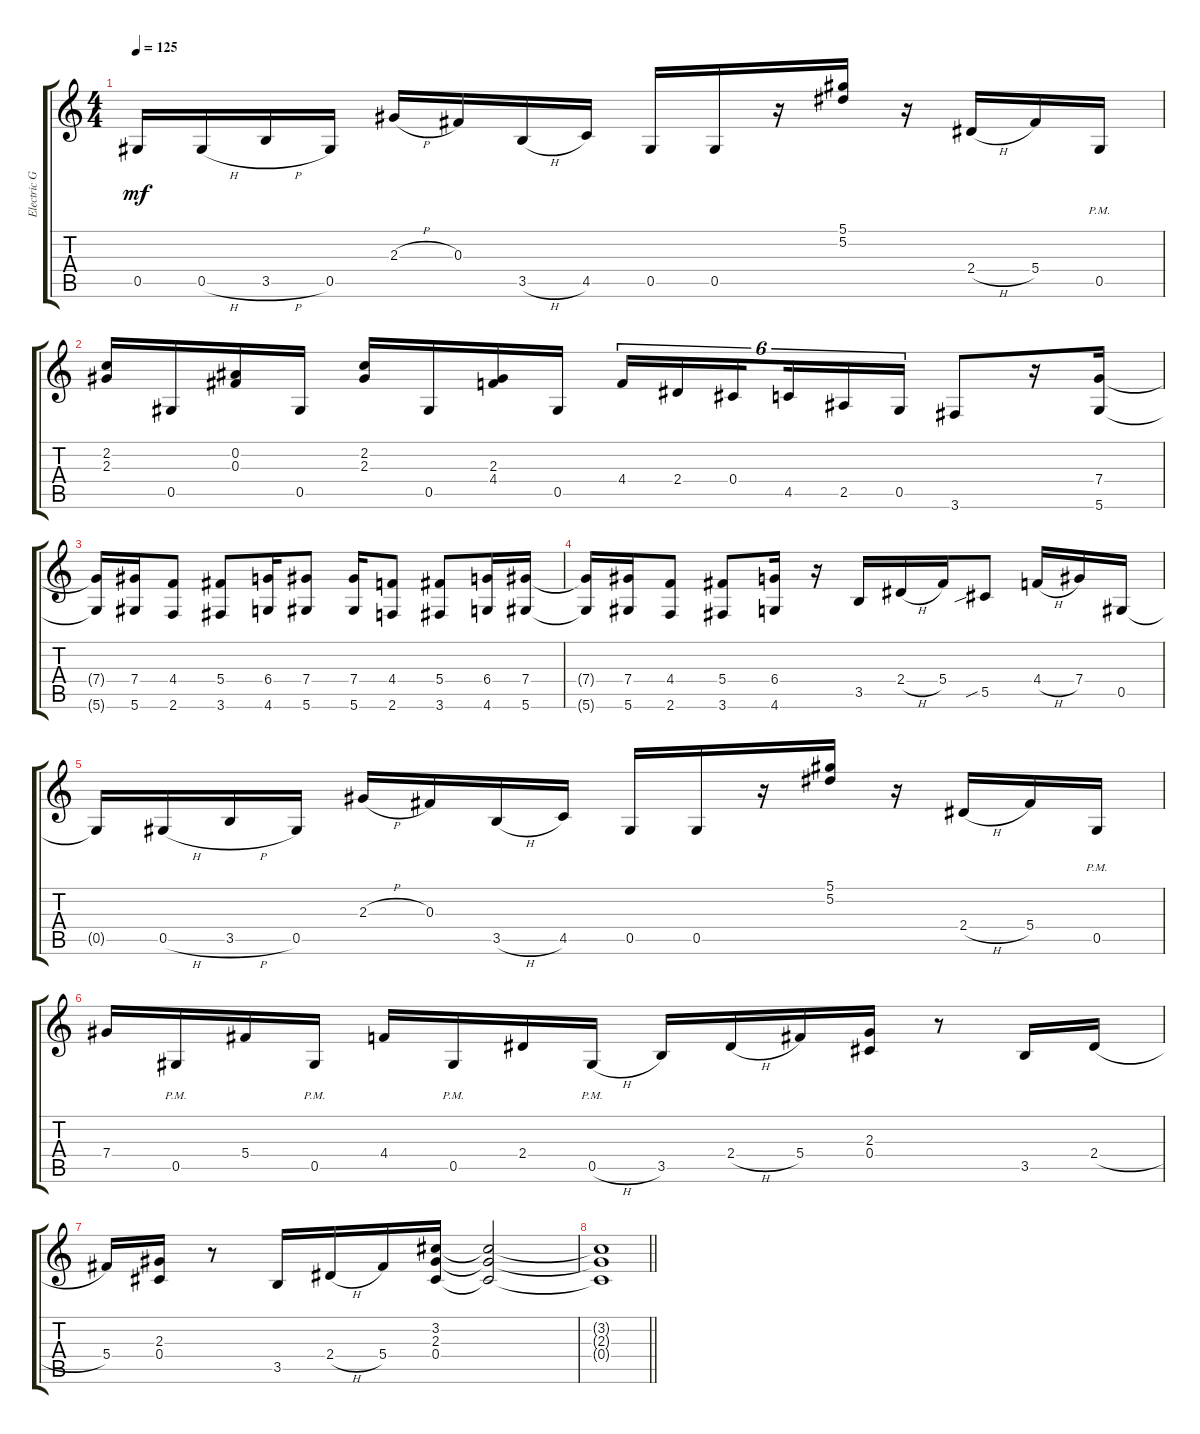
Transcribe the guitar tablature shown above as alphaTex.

\track ("Electric Guitar" "Electric G") {instrument distortionguitar}
\staff {score tabs}
\tuning (Eb4 Bb3 Gb3 Db3 Ab2 Eb2) {hide}
\ts (4 4)
\tempo 125
\clef g2
\ks c
0.5{t}.16{dy mf} 0.5{h}.16 3.5{h}.16 0.5.16 2.3{h}.16 0.3.16 3.5{h}.16 4.5.16 0.5.16 0.5.16 r.16 (5.1 5.2).16 r.16 2.4{h}.16 5.4.16 0.5{pm}.16 |
(2.2 2.3).16 0.5.16 (0.2 0.3).16 0.5.16 (2.2 2.3).16 0.5.16 (2.3 4.4).16 0.5.16 4.4.16{tu (6 4)} 2.4.16{tu (6 4)} 0.4.16{tu (6 4) beam splitsecondary} 4.5.16{tu (6 4)} 2.5.16{tu (6 4)} 0.5.16{tu (6 4)} 3.6.8 r.16 (7.4 5.6).16 |
(7.4{t} 5.6{t}).16 (7.4 5.6).16 (4.4 2.6).8 (5.4 3.6).8 (6.4 4.6).16 (7.4 5.6).8 (7.4 5.6).16 (4.4 2.6).8 (5.4 3.6).8 (6.4 4.6).16 (7.4 5.6).16 |
(7.4{t} 5.6{t}).16 (7.4 5.6).16 (4.4 2.6).8 (5.4 3.6).8 (6.4 4.6).16 r.16 3.5.16 2.4{h}.16 5.4.16 5.5{sib}.8 4.4{h}.16 7.4.16 0.5.16 |
0.5{t}.16 0.5{h}.16 3.5{h}.16 0.5.16 2.3{h}.16 0.3.16 3.5{h}.16 4.5.16 0.5.16 0.5.16 r.16 (5.1 5.2).16 r.16 2.4{h}.16 5.4.16 0.5{pm}.16 |
7.4.16 0.5{pm}.16 5.4.16 0.5{pm}.16 4.4.16 0.5{pm}.16 2.4.16 0.5{h pm}.16 3.5.16 2.4{h}.16 5.4.16 (2.3 0.4).16 r.8 3.5.16 2.4{h}.16 |
5.4.16 (2.3 0.4).16 r.8 3.5.16 2.4{h}.16 5.4.16 (3.2 2.3 0.4).16 (3.2{t} 2.3{t} 0.4{t}).2 |
\barLineRight lightlight
(3.2{t} 2.3{t} 0.4{t}).1
